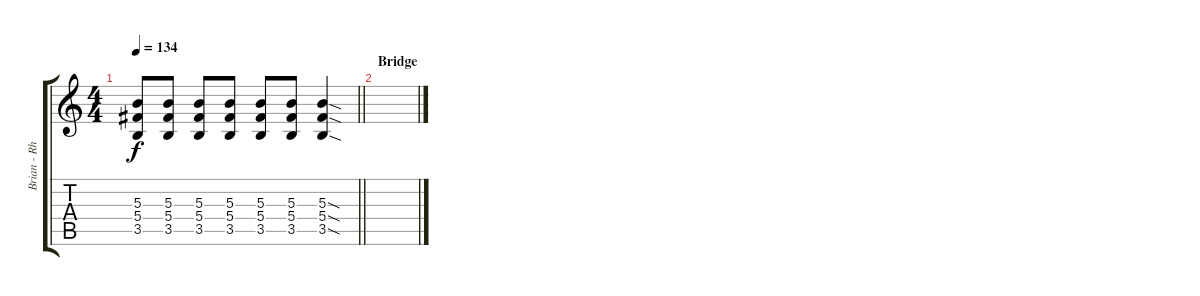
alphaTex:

\track ("Brian - Rhythm Guitar Overdub" "Brian - Rh") {instrument electricguitarjazz}
\staff {score tabs}
\tuning (Eb4 Bb3 Gb3 Db3 Ab2 Eb2) {hide}
\ts (4 4)
\tempo 134
\clef g2
\barLineRight lightlight
\ks c
(5.3 5.4 3.5).8{dy f} (5.3 5.4 3.5).8 (5.3 5.4 3.5).8 (5.3 5.4 3.5).8 (5.3 5.4 3.5).8 (5.3 5.4 3.5).8 (5.3{sod} 5.4{sod} 3.5{sod}).4 |
\section ("" "Bridge")
